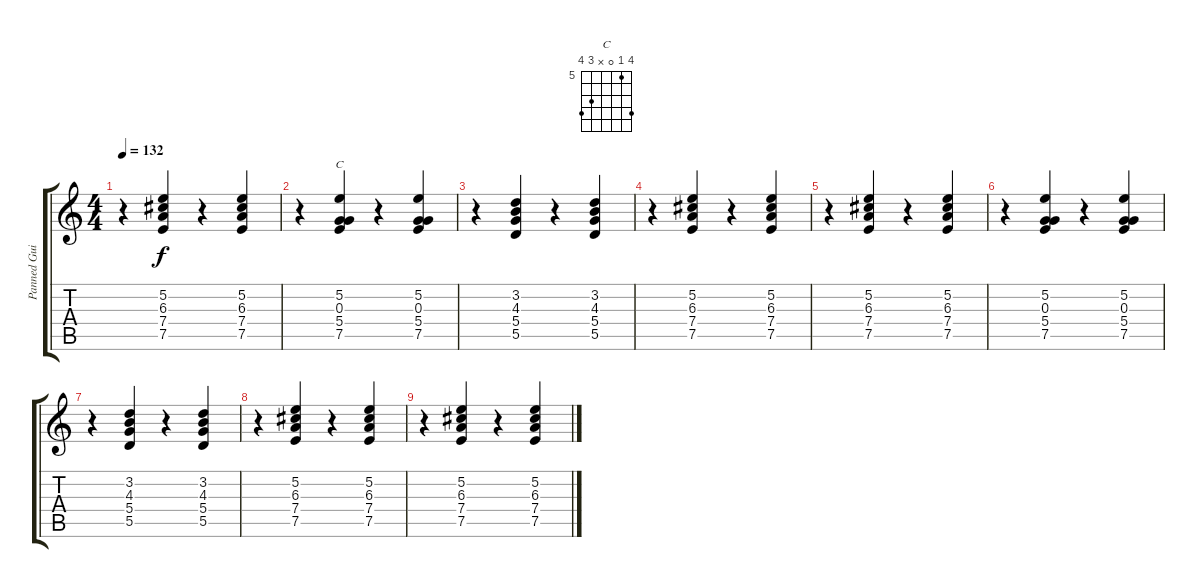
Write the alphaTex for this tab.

\track ("Panned Guitar" "Panned Gui") {instrument electricguitarclean}
\staff {score tabs}
\tuning (E4 B3 G3 D3 A2 E2) {hide}
\chord ("C" 8 5 0 x 7 8) {firstfret 5}
\ts (4 4)
\tempo 132
\clef g2
\ks c
r.4{dy f} (5.2 6.3 7.4 7.5).4 r.4 (5.2 6.3 7.4 7.5).4 |
r.4 (5.2 0.3 5.4 7.5).4{ch "C"} r.4 (5.2 0.3 5.4 7.5).4 |
r.4 (3.2 4.3 5.4 5.5).4 r.4 (3.2 4.3 5.4 5.5).4 |
r.4 (5.2 6.3 7.4 7.5).4 r.4 (5.2 6.3 7.4 7.5).4 |
r.4 (5.2 6.3 7.4 7.5).4 r.4 (5.2 6.3 7.4 7.5).4 |
r.4 (5.2 0.3 5.4 7.5).4 r.4 (5.2 0.3 5.4 7.5).4 |
r.4 (3.2 4.3 5.4 5.5).4 r.4 (3.2 4.3 5.4 5.5).4 |
r.4 (5.2 6.3 7.4 7.5).4 r.4 (5.2 6.3 7.4 7.5).4 |
r.4 (5.2 6.3 7.4 7.5).4 r.4 (5.2 6.3 7.4 7.5).4
